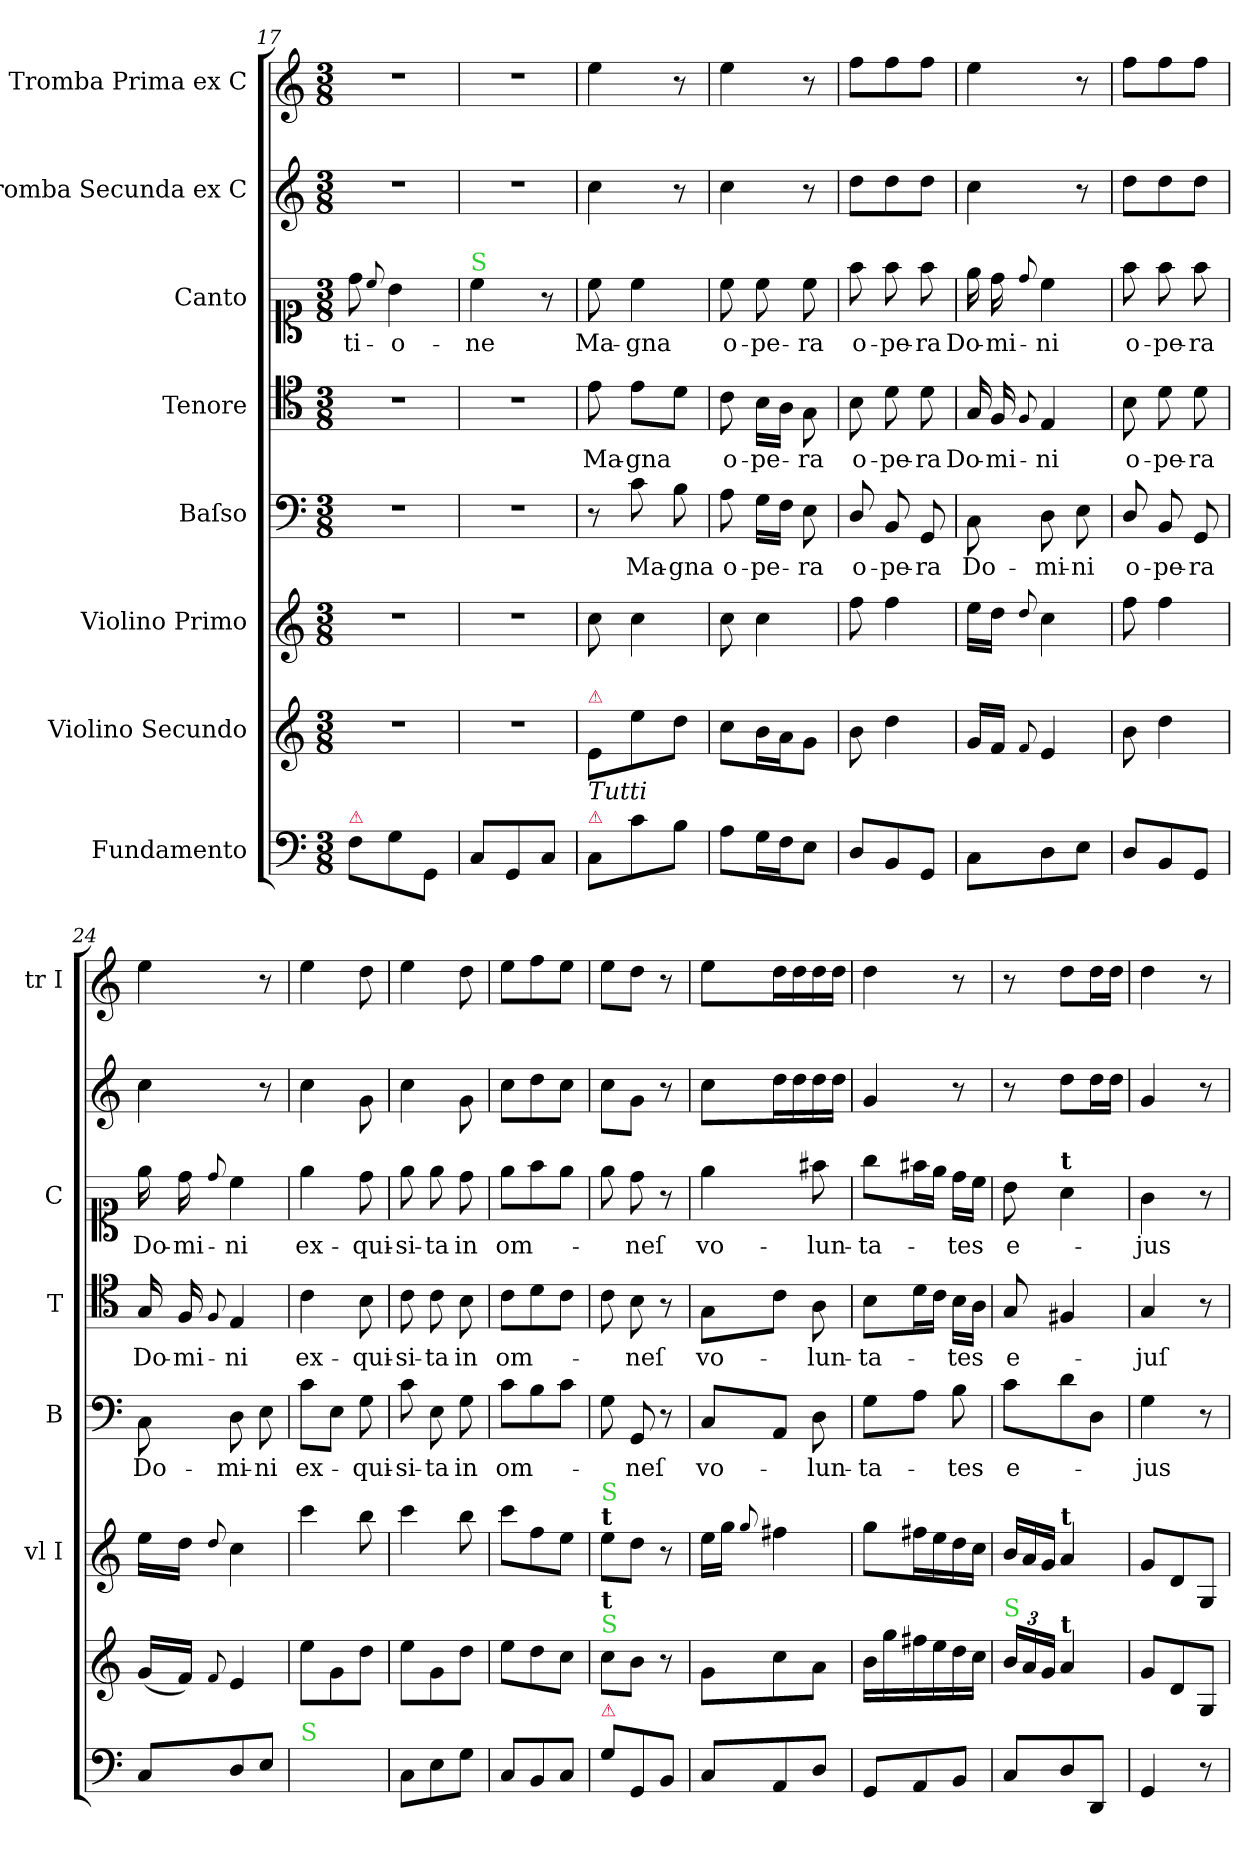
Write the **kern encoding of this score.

**kern	**kern	**kern	**kern	**text	**kern	**text	**kern	**text	**kern	**kern
*part8	*part7	*part6	*part5	*part5	*part4	*part4	*part3	*part3	*part2	*part1
*staff8	*staff7	*staff6	*staff5	*staff5	*staff4	*staff4	*staff3	*staff3	*staff2	*staff1
*I"Fundamento	*I"Violino Secundo	*I"Violino Primo	*I"Baſso	*	*I"Tenore	*	*I"Canto	*	*I"Tromba Secunda ex C	*I"Tromba Prima ex C
*	*	*I'vl I	*I'B	*	*I'T	*	*I'C	*	*	*I'tr I
*clefF4	*clefG2	*clefG2	*clefF4	*	*clefC4	*	*clefC1	*	*clefG2	*clefG2
*k[]	*k[]	*k[]	*k[]	*	*k[]	*	*k[]	*	*k[]	*k[]
*C:	*C:	*C:	*C:	*	*C:	*	*C:	*	*C:	*C:
*M3/8	*M3/8	*M3/8	*M3/8	*	*M3/8	*	*M3/8	*	*M3/8	*M3/8
=17	=17	=17	=17	=17	=17	=17	=17	=17	=17	=17
!LO:TX:a:color=crimson:t=⚠	!	!	!	!	!	!	!	!	!	!
8F\L	4.r	4.r	4.r	.	4.r	.	8dd\	-ti-	4.r	4.r
.	.	.	.	.	.	.	8qqcc/	.	.	.
8G\	.	.	.	.	.	.	4b\	-o-	.	.
8GG/J	.	.	.	.	.	.	.	.	.	.
=18	=18	=18	=18	=18	=18	=18	=18	=18	=18	=18
!	!	!	!	!	!	!	!LO:TX:a:color=limegreen:t=S	!	!	!
8C/L	4.r	4.r	4.r	.	4.r	.	4cc\	-ne	4.r	4.r
8GG/	.	.	.	.	.	.	.	.	.	.
8C/J	.	.	.	.	.	.	8r	.	.	.
=19	=19	=19	=19	=19	=19	=19	=19	=19	=19	=19
!	!LO:TX:a:color=crimson:t=⚠	!	!	!	!	!	!	!	!	!
!LO:TX:a:color=crimson:t=⚠	!	!	!	!	!	!	!	!	!	!
!LO:TX:a:i:t=Tutti	!	!	!	!	!	!	!	!	!	!
8C/L	8e/L	8cc\	8r	.	8e\	Ma-	8cc\	Ma-	4cc\	4ee\
8c\	8ee\	4cc\	8c\	Ma-	8e\L	-gna	4cc\	-gna	.	.
8B\J	8dd\J	.	8B\	-gna	8d\J	.	.	.	8r	8r
=20	=20	=20	=20	=20	=20	=20	=20	=20	=20	=20
8A\L	8cc\L	8cc\	8A\	o-	8c\	o-	8cc\	o-	4cc\	4ee\
16G\L	16b\L	4cc\	16G\LL	-pe-	16B\LL	-pe-	8cc\	-pe-	.	.
16F\J	16a\J	.	16F\JJ	.	16A\JJ	.	.	.	.	.
8E\J	8g\J	.	8E\	-ra	8G\	-ra	8cc\	-ra	8r	8r
=21	=21	=21	=21	=21	=21	=21	=21	=21	=21	=21
8D/L	8b\	8ff\	8D/	o-	8B\	o-	8ff\	o-	8dd\L	8ff\L
8BB/	4dd\	4ff\	8BB/	-pe-	8d\	-pe-	8ff\	-pe-	8dd\	8ff\
8GG/J	.	.	8GG/	-ra	8d\	-ra	8ff\	-ra	8dd\J	8ff\J
=22	=22	=22	=22	=22	=22	=22	=22	=22	=22	=22
8C\L	16g/LL	16ee\LL	8C\	Do-	16G/	Do-	16ee\	Do-	4cc\	4ee\
.	16f/JJ	16dd\JJ	.	.	16F/	-mi-	16dd\	-mi-	.	.
.	8qqf/	8qqdd/	.	.	8qqF/	.	8qqdd/	.	.	.
8D\	4e/	4cc\	8D\	-mi-	4E/	-ni	4cc\	-ni	.	.
8E\J	.	.	8E\	-ni	.	.	.	.	8r	8r
=23	=23	=23	=23	=23	=23	=23	=23	=23	=23	=23
8D/L	8b\	8ff\	8D/	o-	8B\	o-	8ff\	o-	8dd\L	8ff\L
8BB/	4dd\	4ff\	8BB/	-pe-	8d\	-pe-	8ff\	-pe-	8dd\	8ff\
8GG/J	.	.	8GG/	-ra	8d\	-ra	8ff\	-ra	8dd\J	8ff\J
=24	=24	=24	=24	=24	=24	=24	=24	=24	=24	=24
8C/L	(16g/LL	16ee\LL	8C\	Do-	16G/	Do-	16ee\	Do-	4cc\	4ee\
.	16f/JJ)	16dd\JJ	.	.	16F/	-mi-	16dd\	-mi-	.	.
.	8qqf/	8qqdd/	.	.	8qqF/	.	8qqdd/	.	.	.
8D/	4e/	4cc\	8D\	-mi-	4E/	-ni	4cc\	-ni	.	.
8E/J	.	.	8E\	-ni	.	.	.	.	8r	8r
=25	=25	=25	=25	=25	=25	=25	=25	=25	=25	=25
!LO:TX:a:color=limegreen:t=S	!	!	!	!	!	!	!	!	!	!
4.ryy	8ee\L	4ccc\	8c\L	ex-	4c\	ex-	4ee\	ex-	4cc\	4ee\
.	8g\	.	8E\J	.	.	.	.	.	.	.
.	8dd\J	8bb\	8G\	-qui-	8B\	-qui-	8dd\	-qui-	8g\	8dd\
=26	=26	=26	=26	=26	=26	=26	=26	=26	=26	=26
8C\L	8ee\L	4ccc\	8c\	-si-	8c\	-si-	8ee\	-si-	4cc\	4ee\
8E\	8g\	.	8E\	-ta	8c\	-ta	8ee\	-ta	.	.
8G\J	8dd\J	8bb\	8G\	in	8B\	in	8dd\	in	8g\	8dd\
=27	=27	=27	=27	=27	=27	=27	=27	=27	=27	=27
8C/L	8ee\L	8ccc\L	8c\L	om-	8c\L	om-	8ee\L	om-	8cc\L	8ee\L
8BB/	8dd\	8ff\	8B\	.	8d\	.	8ff\	.	8dd\	8ff\
8C/J	8cc\J	8ee\J	8c\J	.	8c\J	.	8ee\J	.	8cc\J	8ee\J
=28	=28	=28	=28	=28	=28	=28	=28	=28	=28	=28
!	!	!LO:TX:a:B:t=t	!	!	!	!	!	!	!	!
!	!	!LO:TX:a:color=limegreen:t=S	!	!	!	!	!	!	!	!
!	!LO:TX:a:color=limegreen:t=S	!	!	!	!	!	!	!	!	!
!	!LO:TX:a:B:t=t	!	!	!	!	!	!	!	!	!
!LO:TX:a:color=crimson:t=⚠	!	!	!	!	!	!	!	!	!	!
8G\L	8cc\L	8ee\L	8G\	.	8c\	.	8ee\	.	8cc\L	8ee\L
8GG/	8b\J	8dd\J	8GG/	-neſ	8B\	-neſ	8dd\	-neſ	8g\J	8dd\J
8BB/J	8r	8r	8r	.	8r	.	8r	.	8r	8r
=29	=29	=29	=29	=29	=29	=29	=29	=29	=29	=29
8C/L	8g\L	16ee\LL	8C/L	vo-	8G\L	vo-	4ee\	vo-	8cc\L	8ee\L
.	.	16gg\JJ	.	.	.	.	.	.	.	.
.	.	8qqgg/	.	.	.	.	.	.	.	.
8AA/	8cc\	4ff#X\	8AA/J	.	8c\J	.	.	.	16dd\L	16dd\L
.	.	.	.	.	.	.	.	.	16dd\	16dd\
8D/J	8a\J	.	8D\	-lun-	8A\	-lun-	8ff#X\	-lun-	16dd\	16dd\
.	.	.	.	.	.	.	.	.	16dd\JJ	16dd\JJ
=30	=30	=30	=30	=30	=30	=30	=30	=30	=30	=30
8GG/L	16b\LL	8gg\L	8G\L	-ta-	8B\L	-ta-	8gg\L	-ta-	4g/	4dd\
.	16gg\	.	.	.	.	.	.	.	.	.
8AA/	16ff#X\	16ff#X\L	8A\J	.	16d\L	.	16ff#X\L	.	.	.
.	16ee\	16ee\	.	.	16c\JJ	.	16ee\JJ	.	.	.
8BB/J	16dd\	16dd\	8B\	-tes	16B\LL	-tes	16dd\LL	-tes	8r	8r
.	16cc\JJ	16cc\JJ	.	.	16A\JJ	.	16cc\JJ	.	.	.
=31	=31	=31	=31	=31	=31	=31	=31	=31	=31	=31
*	*	*Xtuplet	*	*	*	*	*	*	*	*
!	!LO:TX:a:color=limegreen:t=S	!	!	!	!	!	!	!	!	!
8C/L	24b/LL	24b/LL	8c\L	e-	8G/	e-	8b\	e-	8r	8r
.	24a/	24a/	.	.	.	.	.	.	.	.
.	24g/JJ	24g/JJ	.	.	.	.	.	.	.	.
!	!	!	!	!	!	!	!LO:TX:a:B:t=t	!	!	!
!	!	!LO:TX:a:B:t=t	!	!	!	!	!	!	!	!
!	!LO:TX:a:B:t=t	!	!	!	!	!	!	!	!	!
8D/	4a/	4a/	8d\	.	4F#X/	.	4a\	.	8dd\L	8dd\L
8DD/J	.	.	8D\J	.	.	.	.	.	16dd\L	16dd\L
.	.	.	.	.	.	.	.	.	16dd\JJ	16dd\JJ
=32	=32	=32	=32	=32	=32	=32	=32	=32	=32	=32
4GG/	8g/L	8g/L	4G\	-jus	4G/	-juſ	4g\	-jus	4g/	4dd\
.	8d/	8d/	.	.	.	.	.	.	.	.
8r	8G/J	8G/J	8r	.	8r	.	8r	.	8r	8r
=	=	=	=	=	=	=	=	=	=	=
*-	*-	*-	*-	*-	*-	*-	*-	*-	*-	*-
